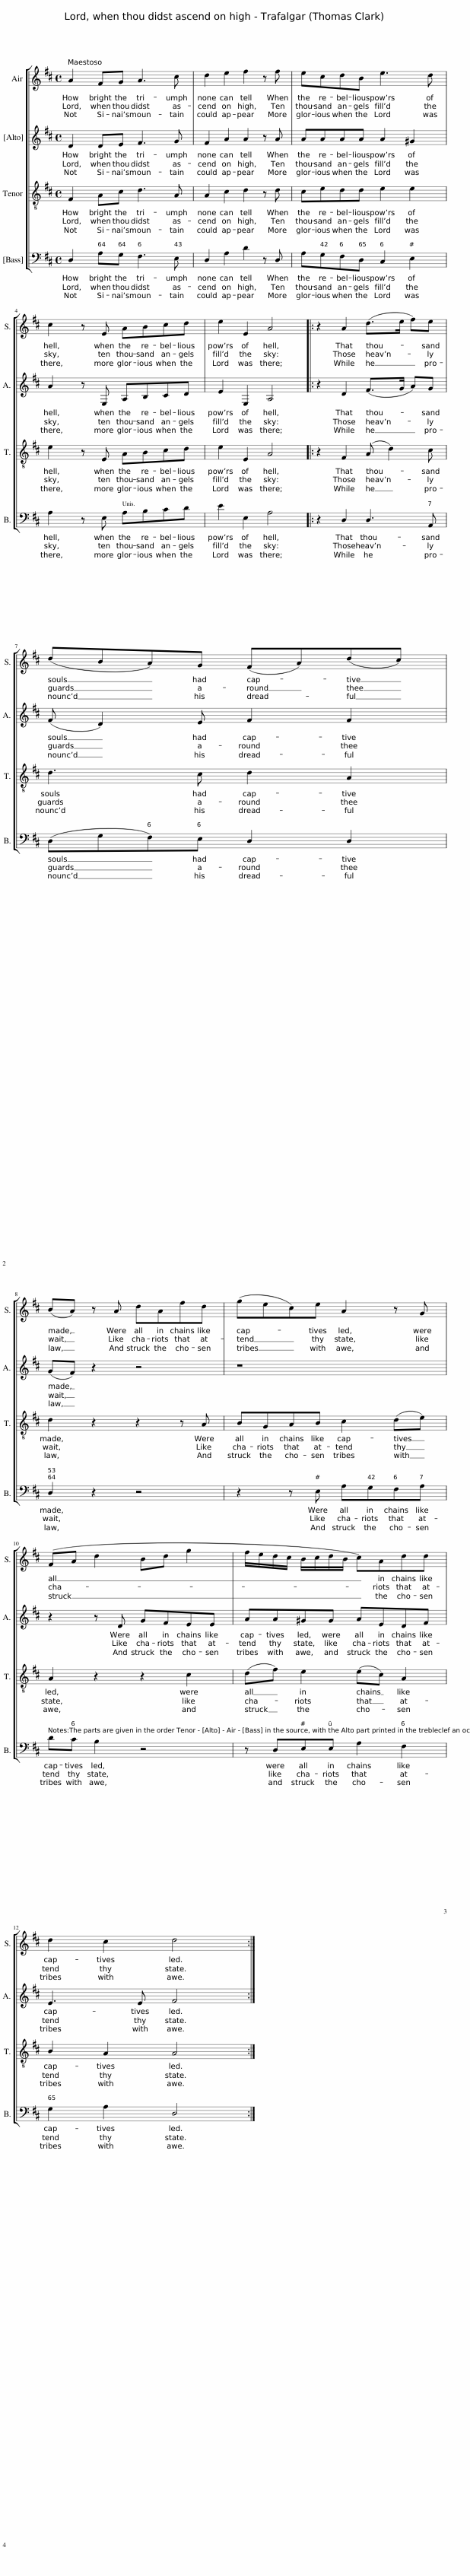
X:1
%%score [ 1 2 3 4 ]
L:1/8
M:4/4
I:linebreak $
K:D
V:1 treble
V:2 treble
V:3 treble-8 transpose=-12
V:4 bass
V:1
 A2 FG A3 c | d2 e2 f2 z f | ecdB e3 d |$ c2 z E ABcd | e2 E2 A4 |: %5
 z2 A2 (d>e f)e |$ (dBA)G (FA)(dc) |$ (BA) z A dAfd | (gec)e A2 z G |$ (FA d2 Bd g2 | %10
 f/e/d/c/ B/c/d/B/ c)Add |$ d2 c2 d4 :| %12
V:2
 D2 DE F3 G | F2 A2 A2 z A | AAAA A2 ^G2 |$ A2 z E, A,B,CD | E2 E,2 A,4 |: %5
 z2 D2 (F>G A)G |$ (F D2) E F2 F2 |$ (GF) z2 z4 | z8 |$ z2 z D GFEE | %10
 AA^GG AEDF |$ E3 E F4 :| %12
V:3
 F2 Ac d3 A | A2 c2 d2 z d | cedd e2 e2 |$ e2 z E ABcd | e2 E2 A4 |: %5
 z2 F2 (A d2) c |$ d3 c d2 A2 |$ d2 z2 z2 z A | BGAB c2 (de) |$ A2 z2 z2 c2 | %10
 (df) e2 (ec) A2 |$ B2 A2 A4 :| %12
V:4
 D,2 A,G, F,3 E, | D,2 A,2 D2 z D, | A,G,F,D, C,2 E,2 |$ A,2 z E, A,B,CD | E2 E,2 A,4 |: %5
 z2 D,2 D,3 A,, |$ (D,G,F,)E, D,2 D,2 |$ D,2 z2 z4 | z2 z E, A,G,F,A, |$ DC B,2 z4 | %10
 z D,E,E, A,2 F,2 |$ G,2 A,2 D,4 :| %12
